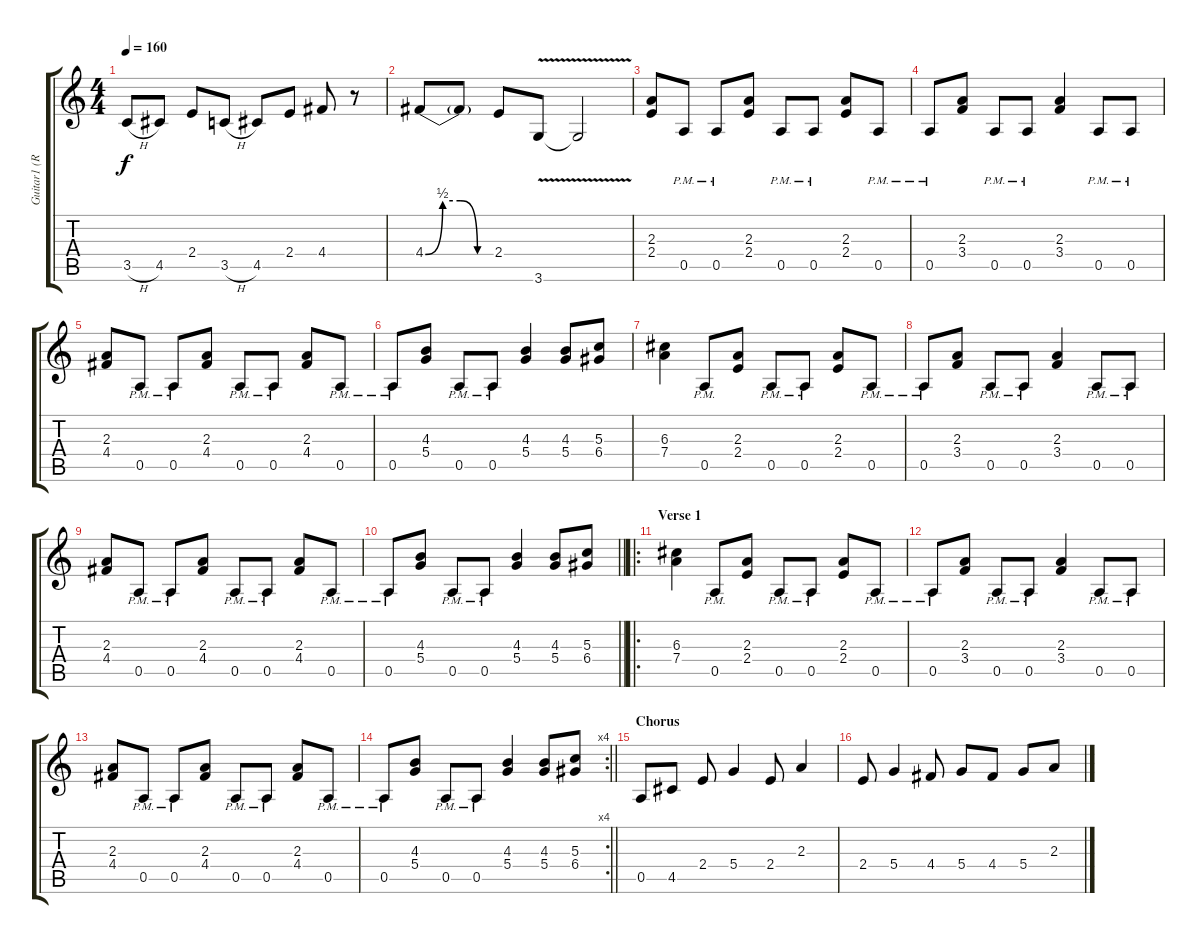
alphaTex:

\track ("Guitar1 (Rhythm)" "Guitar1 (R") {instrument distortionguitar}
\staff {score tabs}
\tuning (E4 B3 G3 D3 A2 E2) {hide}
\ts (4 4)
\tempo 160
\clef g2
\ks c
3.5{h}.8{dy f} 4.5.8 2.4.8 3.5{h}.8 4.5.8 2.4.8 4.4.8 r.8 |
4.4{be (custom 0 0 15 2 30 2 45 0 60 0)}.8 4.4{t}.8 2.4.8 3.6{v}.8 3.6{t}.2 |
(2.3 2.4).8 0.5{pm}.8 0.5{pm}.8 (2.3 2.4).8 0.5{pm}.8 0.5{pm}.8 (2.3 2.4).8 0.5{pm}.8 |
0.5{pm}.8 (2.3 3.4).8 0.5{pm}.8 0.5{pm}.8 (2.3 3.4).4 0.5{pm}.8 0.5{pm}.8 |
(2.3 4.4).8 0.5{pm}.8 0.5{pm}.8 (2.3 4.4).8 0.5{pm}.8 0.5{pm}.8 (2.3 4.4).8 0.5{pm}.8 |
0.5{pm}.8 (4.3 5.4).8 0.5{pm}.8 0.5{pm}.8 (4.3 5.4).4 (4.3 5.4).8 (5.3 6.4).8 |
(6.3 7.4).4 0.5{pm}.8 (2.3 2.4).8 0.5{pm}.8 0.5{pm}.8 (2.3 2.4).8 0.5{pm}.8 |
0.5{pm}.8 (2.3 3.4).8 0.5{pm}.8 0.5{pm}.8 (2.3 3.4).4 0.5{pm}.8 0.5{pm}.8 |
(2.3 4.4).8 0.5{pm}.8 0.5{pm}.8 (2.3 4.4).8 0.5{pm}.8 0.5{pm}.8 (2.3 4.4).8 0.5{pm}.8 |
\barLineRight lightlight
0.5{pm}.8 (4.3 5.4).8 0.5{pm}.8 0.5{pm}.8 (4.3 5.4).4 (4.3 5.4).8 (5.3 6.4).8 |
\ro
\section ("" "Verse 1")
(6.3 7.4).4 0.5{pm}.8 (2.3 2.4).8 0.5{pm}.8 0.5{pm}.8 (2.3 2.4).8 0.5{pm}.8 |
0.5{pm}.8 (2.3 3.4).8 0.5{pm}.8 0.5{pm}.8 (2.3 3.4).4 0.5{pm}.8 0.5{pm}.8 |
(2.3 4.4).8 0.5{pm}.8 0.5{pm}.8 (2.3 4.4).8 0.5{pm}.8 0.5{pm}.8 (2.3 4.4).8 0.5{pm}.8 |
\rc 4
\barLineRight lightlight
0.5{pm}.8 (4.3 5.4).8 0.5{pm}.8 0.5{pm}.8 (4.3 5.4).4 (4.3 5.4).8 (5.3 6.4).8 |
\section ("" "Chorus")
0.5.8 4.5.8 2.4.8 5.4.4 2.4.8 2.3.4 |
2.4.8 5.4.4 4.4.8 5.4.8 4.4.8 5.4.8 2.3.8
